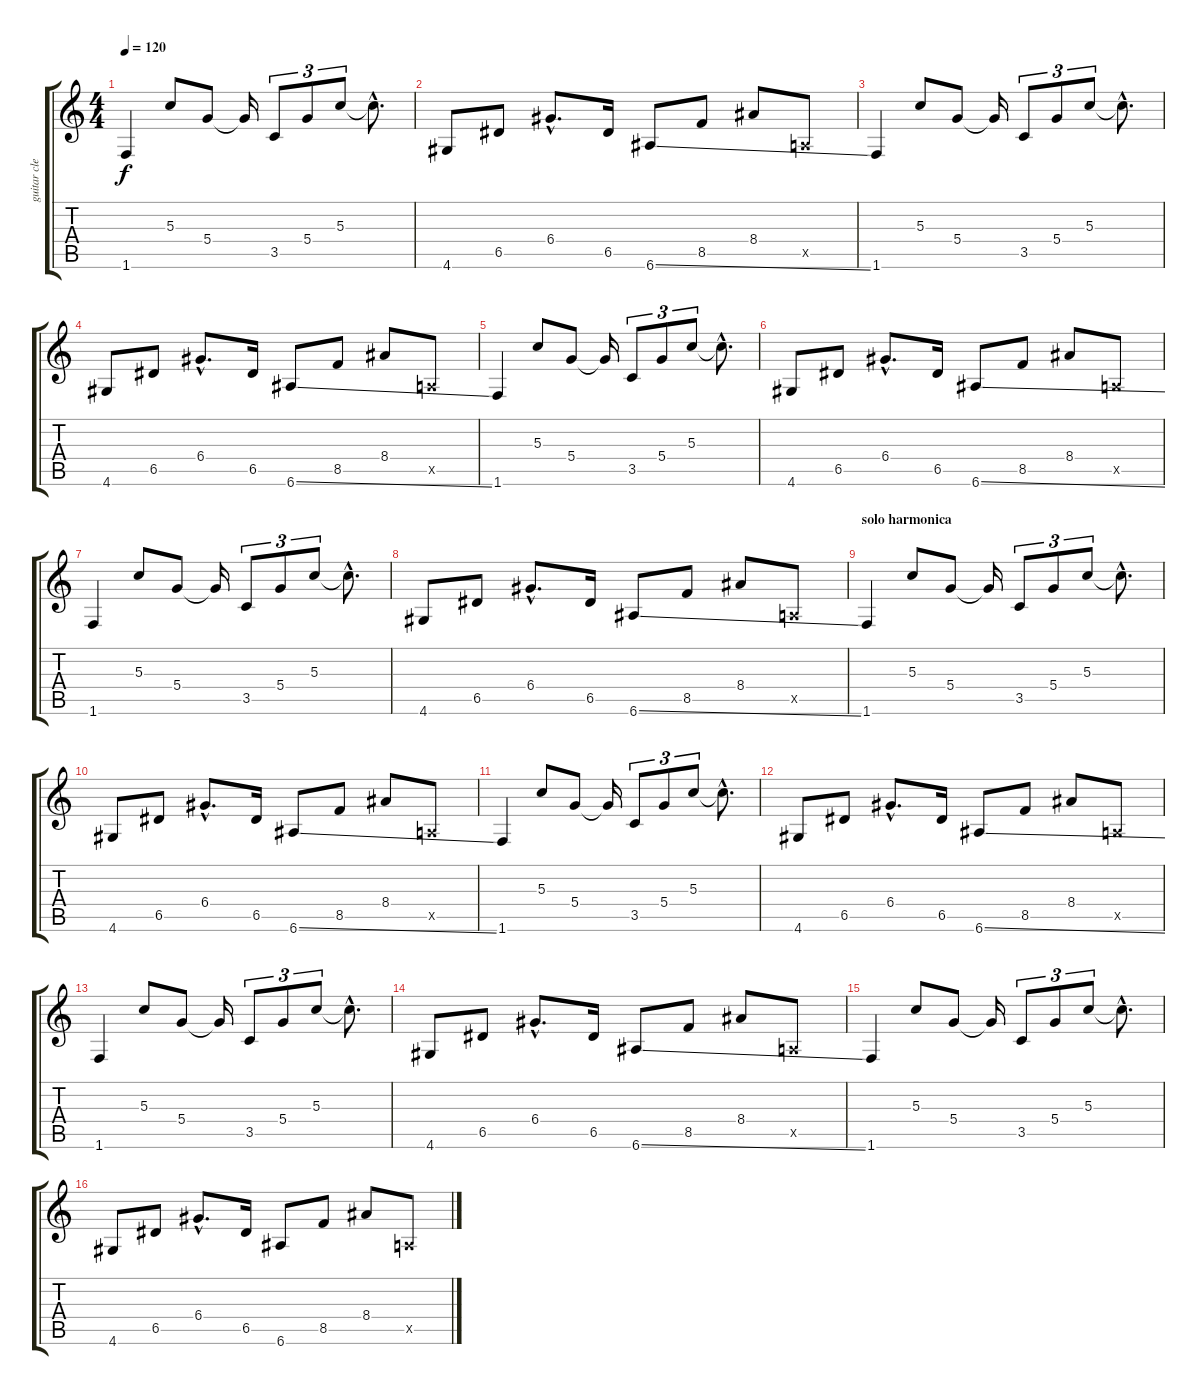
\track ("guitar clean" "guitar cle") {instrument electricguitarclean}
\staff {score tabs}
\tuning (E4 B3 G3 D3 A2 E2) {hide}
\ts (4 4)
\tempo 120
\clef g2
\ks c
1.6.4{dy f} 5.3.8 5.4.8 5.4{t}.16 3.5.8{tu (3 2)} 5.4.8{tu (3 2)} 5.3.8{tu (3 2)} 5.3{hac t}.8{d} |
4.6.8 6.5.8 6.4{hac}.8{d} 6.5.16 6.6{ss}.8 8.5.8 8.4.8 0.5{x}.8 |
1.6.4 5.3.8 5.4.8 5.4{t}.16 3.5.8{tu (3 2)} 5.4.8{tu (3 2)} 5.3.8{tu (3 2)} 5.3{hac t}.8{d} |
4.6.8 6.5.8 6.4{hac}.8{d} 6.5.16 6.6{ss}.8 8.5.8 8.4.8 0.5{x}.8 |
1.6.4 5.3.8 5.4.8 5.4{t}.16 3.5.8{tu (3 2)} 5.4.8{tu (3 2)} 5.3.8{tu (3 2)} 5.3{hac t}.8{d} |
4.6.8 6.5.8 6.4{hac}.8{d} 6.5.16 6.6{ss}.8 8.5.8 8.4.8 0.5{x}.8 |
1.6.4 5.3.8 5.4.8 5.4{t}.16 3.5.8{tu (3 2)} 5.4.8{tu (3 2)} 5.3.8{tu (3 2)} 5.3{hac t}.8{d} |
4.6.8 6.5.8 6.4{hac}.8{d} 6.5.16 6.6{ss}.8 8.5.8 8.4.8 0.5{x}.8 |
\section ("" "solo harmonica")
1.6.4 5.3.8 5.4.8 5.4{t}.16 3.5.8{tu (3 2)} 5.4.8{tu (3 2)} 5.3.8{tu (3 2)} 5.3{hac t}.8{d} |
4.6.8 6.5.8 6.4{hac}.8{d} 6.5.16 6.6{ss}.8 8.5.8 8.4.8 0.5{x}.8 |
1.6.4 5.3.8 5.4.8 5.4{t}.16 3.5.8{tu (3 2)} 5.4.8{tu (3 2)} 5.3.8{tu (3 2)} 5.3{hac t}.8{d} |
4.6.8 6.5.8 6.4{hac}.8{d} 6.5.16 6.6{ss}.8 8.5.8 8.4.8 0.5{x}.8 |
1.6.4 5.3.8 5.4.8 5.4{t}.16 3.5.8{tu (3 2)} 5.4.8{tu (3 2)} 5.3.8{tu (3 2)} 5.3{hac t}.8{d} |
4.6.8 6.5.8 6.4{hac}.8{d} 6.5.16 6.6{ss}.8 8.5.8 8.4.8 0.5{x}.8 |
1.6.4 5.3.8 5.4.8 5.4{t}.16 3.5.8{tu (3 2)} 5.4.8{tu (3 2)} 5.3.8{tu (3 2)} 5.3{hac t}.8{d} |
4.6.8 6.5.8 6.4{hac}.8{d} 6.5.16 6.6{ss}.8 8.5.8 8.4.8 0.5{x}.8
